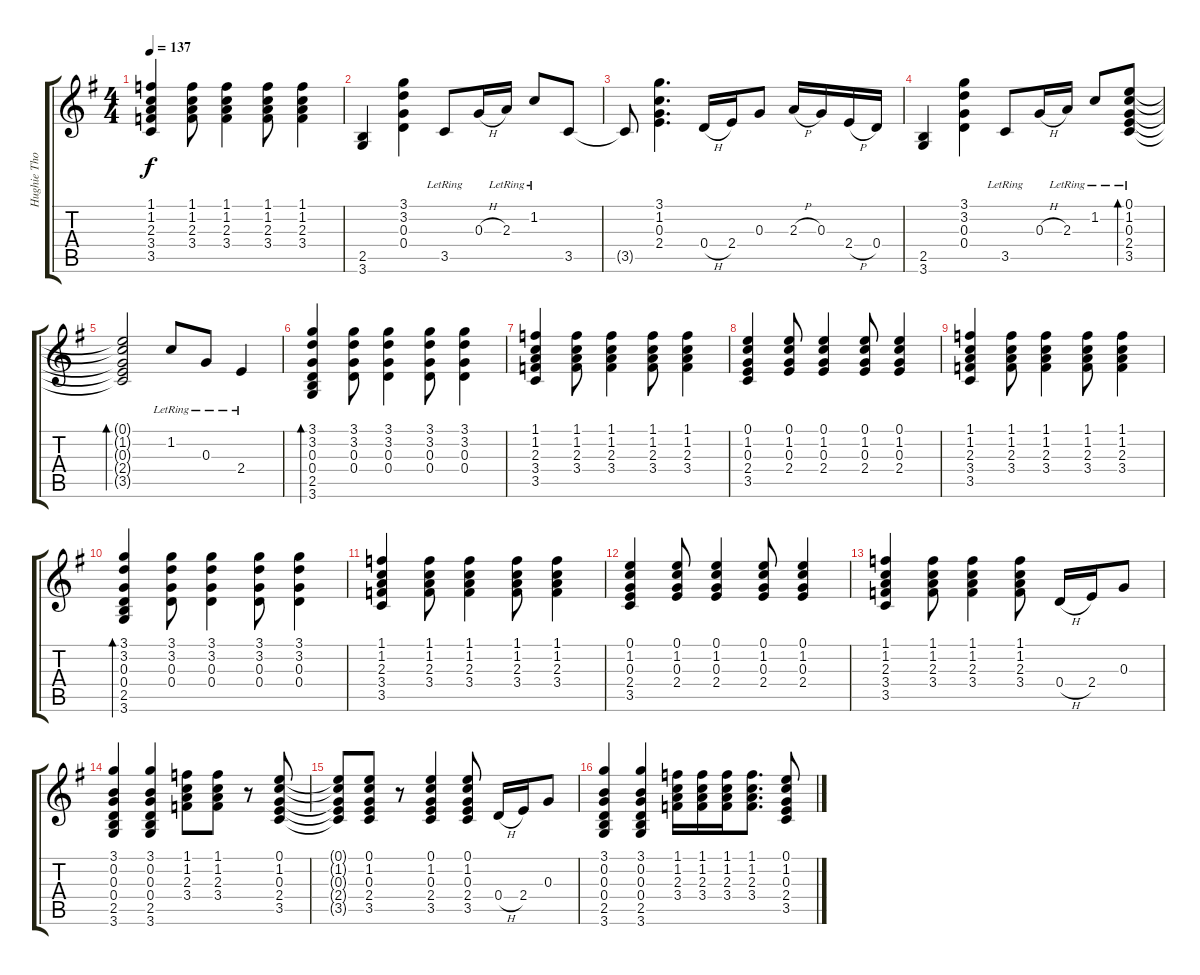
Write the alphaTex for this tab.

\track ("Hughie Thomasson Guitar" "Hughie Tho") {instrument electricguitarclean}
\staff {score tabs}
\tuning (E4 B3 G3 D3 A2 E2) {hide}
\ts (4 4)
\tempo 137
\clef g2
\ks g
(1.1 1.2 2.3 3.4 3.5).4{dy f} (1.1 1.2 2.3 3.4).8 (1.1 1.2 2.3 3.4).4 (1.1 1.2 2.3 3.4).8 (1.1 1.2 2.3 3.4).4 |
(2.5 3.6).4{volume 10} (3.1 3.2 0.3 0.4).4 3.5{lr}.8 0.3{h}.16 2.3{lr}.16 1.2{lr}.8 3.5.8 |
3.5{t}.8 (3.1 1.2 0.3 2.4).4{d} 0.4{h}.16 2.4.16 0.3.8 2.3{h}.16 0.3.16 2.4{h}.16 0.4.16 |
(2.5 3.6).4 (3.1 3.2 0.3 0.4).4 3.5{lr}.8 0.3{h}.16 2.3{lr}.16 1.2{lr}.8 (0.1{lr} 1.2{lr} 0.3{lr} 2.4{lr} 3.5{lr}).8{bd 240} |
(0.1{t} 1.2{t} 0.3{t} 2.4{t} 3.5{t}).2{bd 240} 1.2{lr}.8 0.3{lr}.8 2.4{lr}.4 |
(3.1 3.2 0.3 0.4 2.5 3.6).4{bd 480 volume 9} (3.1 3.2 0.3 0.4).8 (3.1 3.2 0.3 0.4).4 (3.1 3.2 0.3 0.4).8 (3.1 3.2 0.3 0.4).4 |
(1.1 1.2 2.3 3.4 3.5).4 (1.1 1.2 2.3 3.4).8 (1.1 1.2 2.3 3.4).4 (1.1 1.2 2.3 3.4).8 (1.1 1.2 2.3 3.4).4 |
(0.1 1.2 0.3 2.4 3.5).4 (0.1 1.2 0.3 2.4).8 (0.1 1.2 0.3 2.4).4 (0.1 1.2 0.3 2.4).8 (0.1 1.2 0.3 2.4).4 |
(1.1 1.2 2.3 3.4 3.5).4 (1.1 1.2 2.3 3.4).8 (1.1 1.2 2.3 3.4).4 (1.1 1.2 2.3 3.4).8 (1.1 1.2 2.3 3.4).4 |
(3.1 3.2 0.3 0.4 2.5 3.6).4{bd 480} (3.1 3.2 0.3 0.4).8 (3.1 3.2 0.3 0.4).4 (3.1 3.2 0.3 0.4).8 (3.1 3.2 0.3 0.4).4 |
(1.1 1.2 2.3 3.4 3.5).4 (1.1 1.2 2.3 3.4).8 (1.1 1.2 2.3 3.4).4 (1.1 1.2 2.3 3.4).8 (1.1 1.2 2.3 3.4).4 |
(0.1 1.2 0.3 2.4 3.5).4 (0.1 1.2 0.3 2.4).8 (0.1 1.2 0.3 2.4).4 (0.1 1.2 0.3 2.4).8 (0.1 1.2 0.3 2.4).4 |
(1.1 1.2 2.3 3.4 3.5).4 (1.1 1.2 2.3 3.4).8 (1.1 1.2 2.3 3.4).4 (1.1 1.2 2.3 3.4).8 0.4{h}.16 2.4.16 0.3.8 |
(3.1 0.2 0.3 0.4 2.5 3.6).4 (3.1 0.2 0.3 0.4 2.5 3.6).4 (1.1 1.2 2.3 3.4).8 (1.1 1.2 2.3 3.4).8 r.8 (0.1 1.2 0.3 2.4 3.5).8 |
(0.1{t} 1.2{t} 0.3{t} 2.4{t} 3.5{t}).8 (0.1 1.2 0.3 2.4 3.5).8 r.8 (0.1 1.2 0.3 2.4 3.5).4 (0.1 1.2 0.3 2.4 3.5).8 0.4{h}.16 2.4.16 0.3.8 |
(3.1 0.2 0.3 0.4 2.5 3.6).4 (3.1 0.2 0.3 0.4 2.5 3.6).4 (1.1 1.2 2.3 3.4).16 (1.1 1.2 2.3 3.4).16 (1.1 1.2 2.3 3.4).16 (1.1 1.2 2.3 3.4).8{d} (0.1 1.2 0.3 2.4 3.5).8
